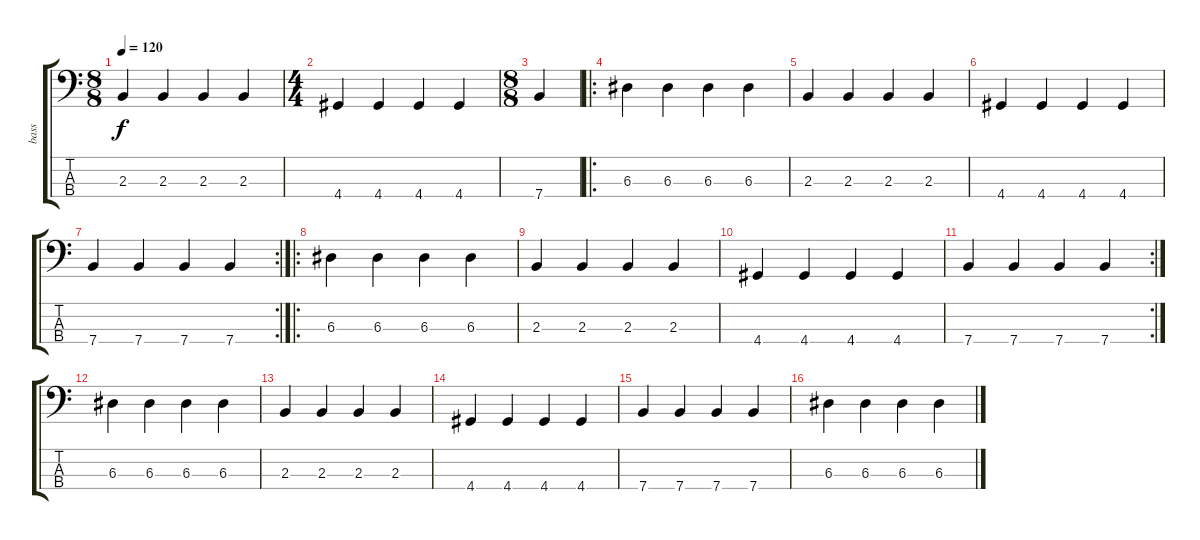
\track ("bass" "bass") {instrument electricbassfinger}
\staff {score tabs}
\tuning (G2 D2 A1 E1) {hide}
\ts (8 8)
\tempo 120
\clef f4
\ks c
2.3.4{dy f} 2.3.4 2.3.4 2.3.4 |
\ts (4 4)
4.4.4 4.4.4 4.4.4 4.4.4 |
\ts (8 8)
7.4.4 |
\ro
6.3.4 6.3.4 6.3.4 6.3.4 |
2.3.4 2.3.4 2.3.4 2.3.4 |
4.4.4 4.4.4 4.4.4 4.4.4 |
\rc 2
7.4.4 7.4.4 7.4.4 7.4.4 |
\ro
6.3.4 6.3.4 6.3.4 6.3.4 |
2.3.4 2.3.4 2.3.4 2.3.4 |
4.4.4 4.4.4 4.4.4 4.4.4 |
\rc 2
7.4.4 7.4.4 7.4.4 7.4.4 |
6.3.4 6.3.4 6.3.4 6.3.4 |
2.3.4 2.3.4 2.3.4 2.3.4 |
4.4.4 4.4.4 4.4.4 4.4.4 |
7.4.4 7.4.4 7.4.4 7.4.4 |
6.3.4 6.3.4 6.3.4 6.3.4
